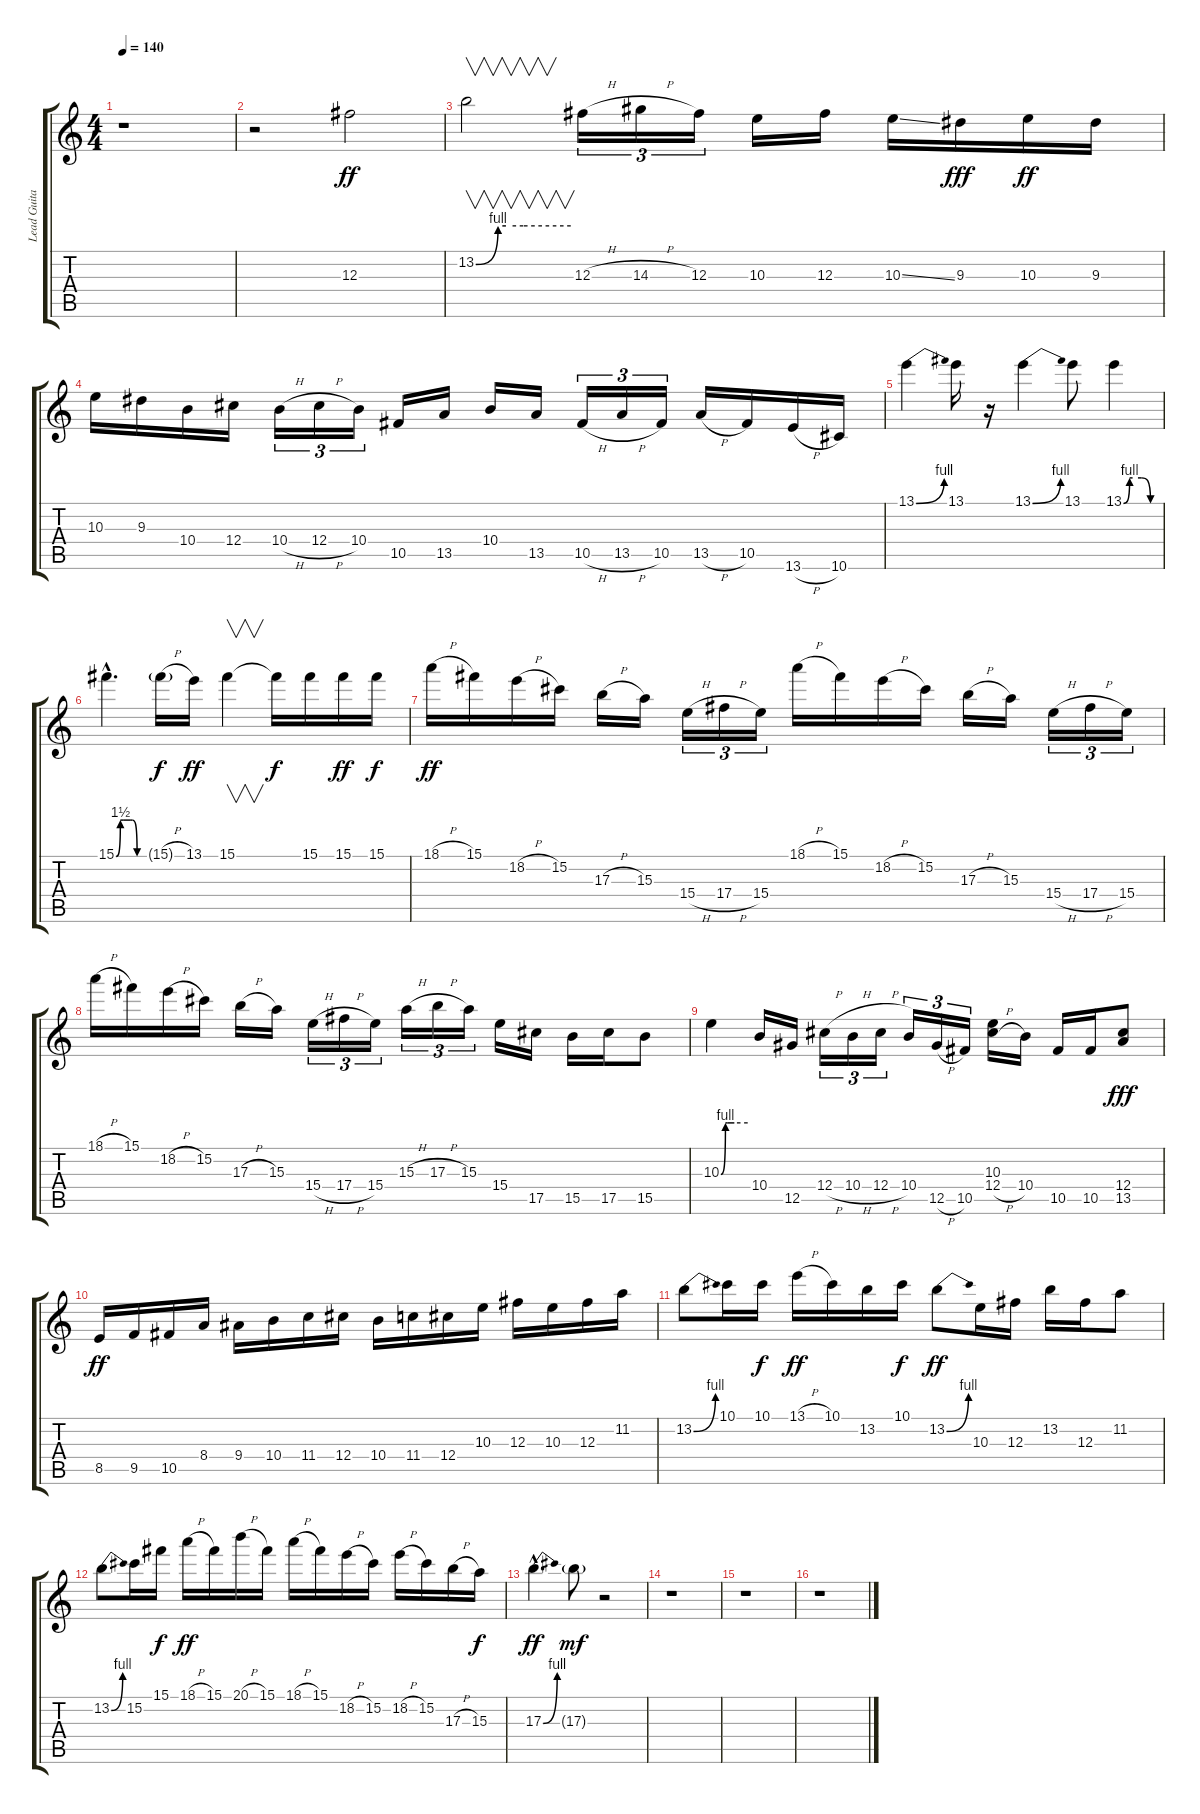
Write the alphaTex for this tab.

\track ("Lead Guitar" "Lead Guita") {instrument overdrivenguitar}
\staff {score tabs}
\tuning (Eb4 Bb3 Gb3 Db3 Ab2 Eb2) {hide}
\ts (4 4)
\tempo 140
\clef g2
\ks c
r.1{dy ff} |
r.2 12.3.2 |
13.2{be (custom 0 0 14 4 19 4 30 4 60 4)}.2{v} 12.3{h}.16{tu (3 2)} 14.3{h}.16{tu (3 2)} 12.3.16{tu (3 2)} 10.3.16 12.3.16 10.3{ss}.16 9.3.16{dy fff} 10.3.16{dy ff} 9.3.16 |
10.3.16 9.3.16 10.4.16 12.4.16 10.4{h}.16{tu (3 2)} 12.4{h}.16{tu (3 2)} 10.4.16{tu (3 2)} 10.5.16 13.5.16 10.4.16 13.5.16 10.5{h}.16{tu (3 2)} 13.5{h}.16{tu (3 2)} 10.5.16{tu (3 2)} 13.5{h}.16 10.5.16 13.6{h}.16 10.6.16 |
13.1{be (bend 0 0 60 4)}.4 13.1.16 r.16 13.1{be (bend 0 0 60 4)}.4 13.1.8 13.1{be (custom 0 0 10 4 15 4 30 4 45 0 60 0)}.4 |
15.1{be (custom 0 0 9 6 15 6 30 6 35 6 45 0 60 0) hac}.4{d} 15.1{h g}.16{dy f} 13.1.16{dy ff} 15.1.4{v} 15.1{t}.16{dy f} 15.1.16 15.1.16{dy ff} 15.1.16{dy f} |
18.1{h}.16{dy ff} 15.1.16 18.2{h}.16 15.2.16 17.3{h}.16 15.3.16 15.4{h}.16{tu (3 2)} 17.4{h}.16{tu (3 2)} 15.4.16{tu (3 2)} 18.1{h}.16 15.1.16 18.2{h}.16 15.2.16 17.3{h}.16 15.3.16 15.4{h}.16{tu (3 2)} 17.4{h}.16{tu (3 2)} 15.4.16{tu (3 2)} |
18.1{h}.16 15.1.16 18.2{h}.16 15.2.16 17.3{h}.16 15.3.16 15.4{h}.16{tu (3 2)} 17.4{h}.16{tu (3 2)} 15.4.16{tu (3 2)} 15.3{h}.16{tu (3 2)} 17.3{h}.16{tu (3 2)} 15.3.16{tu (3 2)} 15.4.16 17.5.16 15.5.16 17.5.16 15.5.8 |
10.3{be (custom 0 0 10 4 15 4 30 4 60 4)}.4 10.4.16 12.5.16 12.4{h}.16{tu (3 2)} 10.4{h}.16{tu (3 2)} 12.4{h}.16{tu (3 2)} 10.4.16{tu (3 2)} 12.5{h}.16{tu (3 2)} 10.5.16{tu (3 2)} (10.3 12.4{h}).16 10.4.16 10.5.16 10.5.16 (12.4 13.5).8{dy fff} |
8.5.16{dy ff} 9.5.16 10.5.16 8.4.16 9.4.16 10.4.16 11.4.16 12.4.16 10.4.16 11.4.16 12.4.16 10.3.16 12.3.16 10.3.16 12.3.16 11.2.16 |
13.2{be (bend 0 0 60 4)}.8 10.1.16 10.1.16{dy f} 13.1{h}.16{dy ff} 10.1.16 13.2.16 10.1.16{dy f} 13.2{be (bend 0 0 60 4)}.8{dy ff} 10.3.16 12.3.16 13.2.16 12.3.16 11.2.8 |
13.2{be (bend 0 0 60 4)}.8 15.2.16 15.1.16{dy f} 18.1{h}.16{dy ff} 15.1.16 20.1{h}.16 15.1.16 18.1{h}.16 15.1.16 18.2{h}.16 15.2.16 18.2{h}.16 15.2.16 17.3{h}.16 15.3.16{dy f} |
17.3{be (bend 0 0 60 4) hac}.4{d dy ff} 17.3{g}.8{dy mf} r.2 |
r.1 |
r.1 |
r.1
